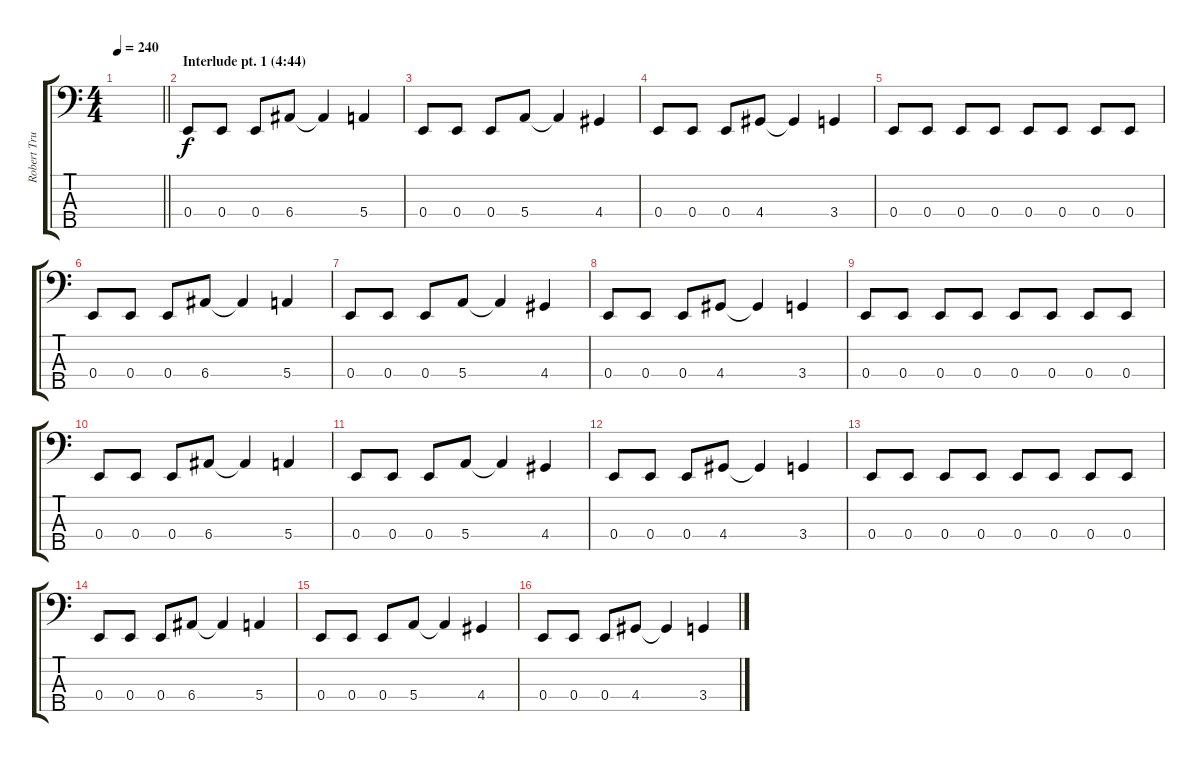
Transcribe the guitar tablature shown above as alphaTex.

\track ("Robert Trujilo" "Robert Tru") {instrument electricbassfinger}
\staff {score tabs}
\tuning (G2 D2 A1 E1 B0) {hide}
\ts (4 4)
\tempo 240
\clef f4
\barLineRight lightlight
\ks c
|
\section ("" "Interlude pt. 1 (4:44)")
0.4.8 0.4.8 0.4.8 6.4.8 6.4{t}.4 5.4.4 |
0.4.8 0.4.8 0.4.8 5.4.8 5.4{t}.4 4.4.4 |
0.4.8 0.4.8 0.4.8 4.4.8 4.4{t}.4 3.4.4 |
0.4.8 0.4.8 0.4.8 0.4.8 0.4.8 0.4.8 0.4.8 0.4.8 |
0.4.8 0.4.8 0.4.8 6.4.8 6.4{t}.4 5.4.4 |
0.4.8 0.4.8 0.4.8 5.4.8 5.4{t}.4 4.4.4 |
0.4.8 0.4.8 0.4.8 4.4.8 4.4{t}.4 3.4.4 |
0.4.8 0.4.8 0.4.8 0.4.8 0.4.8 0.4.8 0.4.8 0.4.8 |
0.4.8 0.4.8 0.4.8 6.4.8 6.4{t}.4 5.4.4 |
0.4.8 0.4.8 0.4.8 5.4.8 5.4{t}.4 4.4.4 |
0.4.8 0.4.8 0.4.8 4.4.8 4.4{t}.4 3.4.4 |
0.4.8 0.4.8 0.4.8 0.4.8 0.4.8 0.4.8 0.4.8 0.4.8 |
0.4.8 0.4.8 0.4.8 6.4.8 6.4{t}.4 5.4.4 |
0.4.8 0.4.8 0.4.8 5.4.8 5.4{t}.4 4.4.4 |
0.4.8 0.4.8 0.4.8 4.4.8 4.4{t}.4 3.4.4
